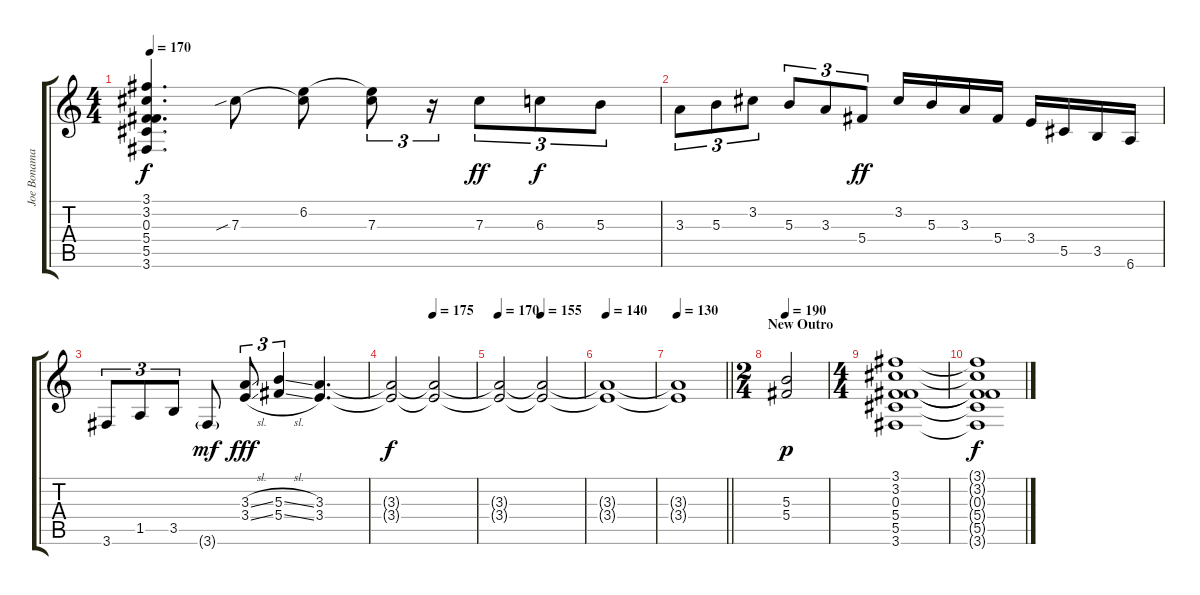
\track ("Joe Bonamassa" "Joe Bonama") {instrument overdrivenguitar}
\staff {score tabs}
\tuning (Eb4 Bb3 Gb3 Db3 Ab2 Eb2) {hide}
\ts (4 4)
\tempo 170
\clef g2
\ks c
(3.1{t} 3.2{t} 0.3{t} 5.4{t} 5.5{t} 3.6{t}).4{d dy f} 7.3{sib}.8 (6.2 7.3{t}).8 (6.2{t} 7.3).8{tu (3 2)} r.16{tu (3 2)} 7.3.8{tu (3 2) dy ff} 6.3.8{tu (3 2) dy f} 5.3.8{tu (3 2)} |
3.3.8{tu (3 2)} 5.3.8{tu (3 2)} 3.2.8{tu (3 2)} 5.3.8{tu (3 2)} 3.3.8{tu (3 2)} 5.4.8{tu (3 2) dy ff} 3.2.16 5.3.16 3.3.16 5.4.16 3.4.16 5.5.16 3.5.16 6.6.16 |
3.6.8{tu (3 2)} 1.5.8{tu (3 2)} 3.5.8{tu (3 2)} 3.6{g}.8{dy mf} (3.3{sl} 3.4{sl}).8{tu (3 2) dy fff} (5.3{sl} 5.4{sl}).4{tu (3 2)} (3.3 3.4).4{d} |
\tempo (175 0.5)
(3.3{t} 3.4{t}).2{dy f} (3.3{t} 3.4{t}).2 |
\tempo 170
\tempo (155 0.5)
(3.3{t} 3.4{t}).2 (3.3{t} 3.4{t}).2 |
\tempo 140
(3.3{t} 3.4{t}).1 |
\tempo 130
\barLineRight lightlight
(3.3{t} 3.4{t}).1 |
\ts (2 4)
\section ("" "New Outro")
\tempo 190
(5.3 5.4).2{dy p} |
\ts (4 4)
(3.1 3.2 0.3 5.4 5.5 3.6).1 |
(3.1{t} 3.2{t} 0.3{t} 5.4{t} 5.5{t} 3.6{t}).1{dy f}
